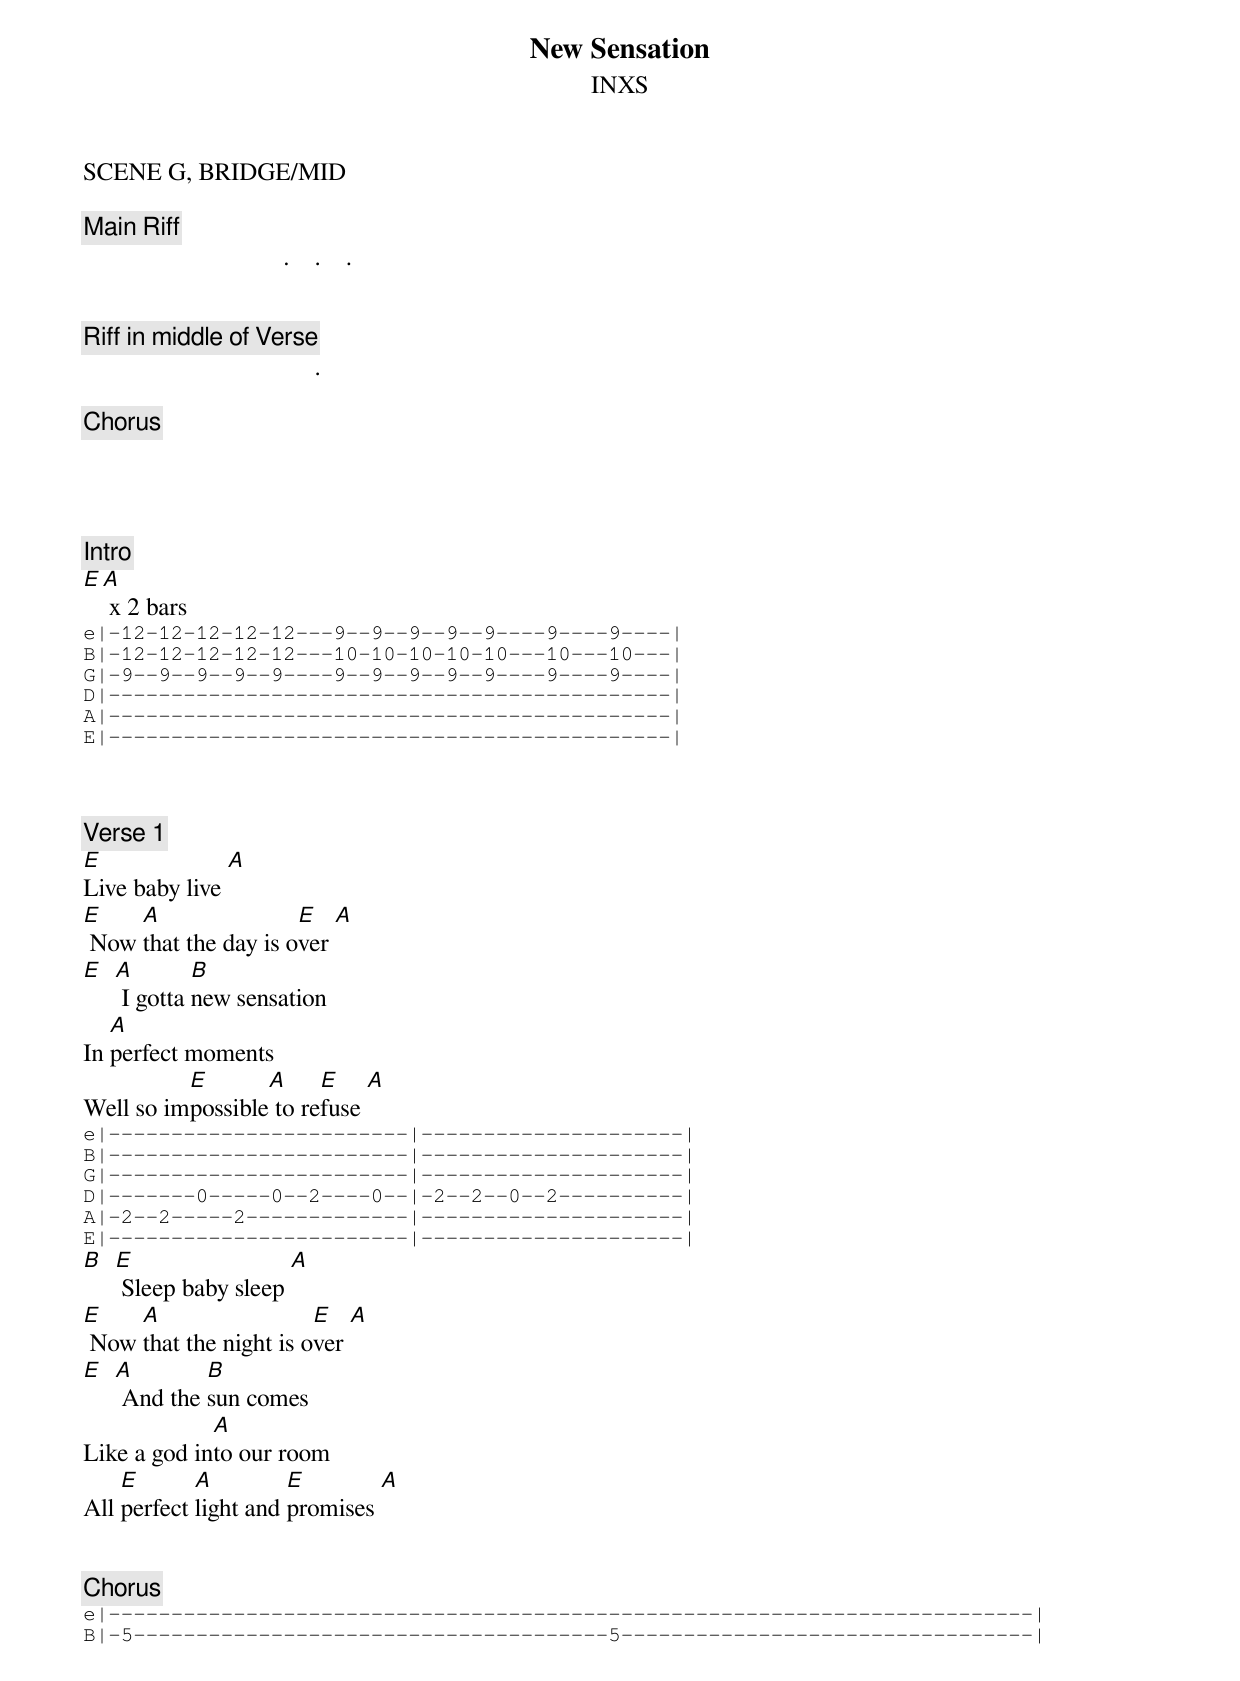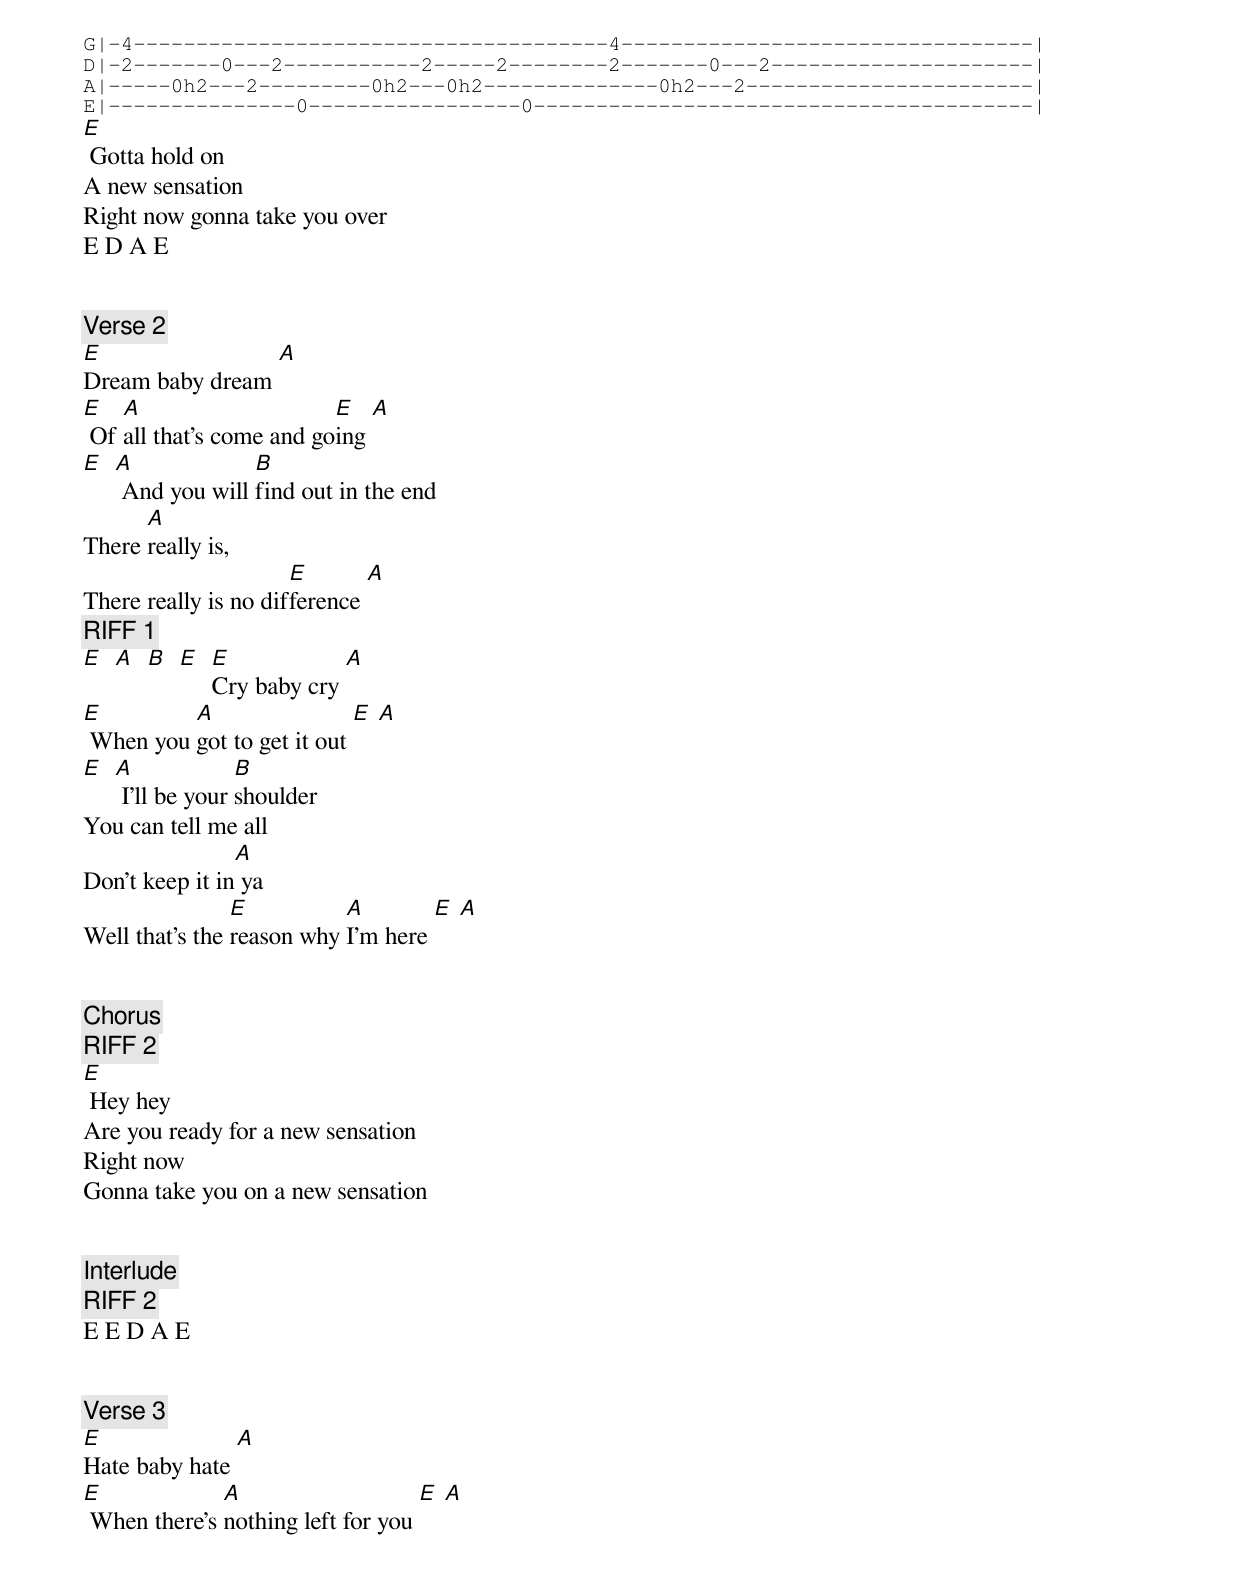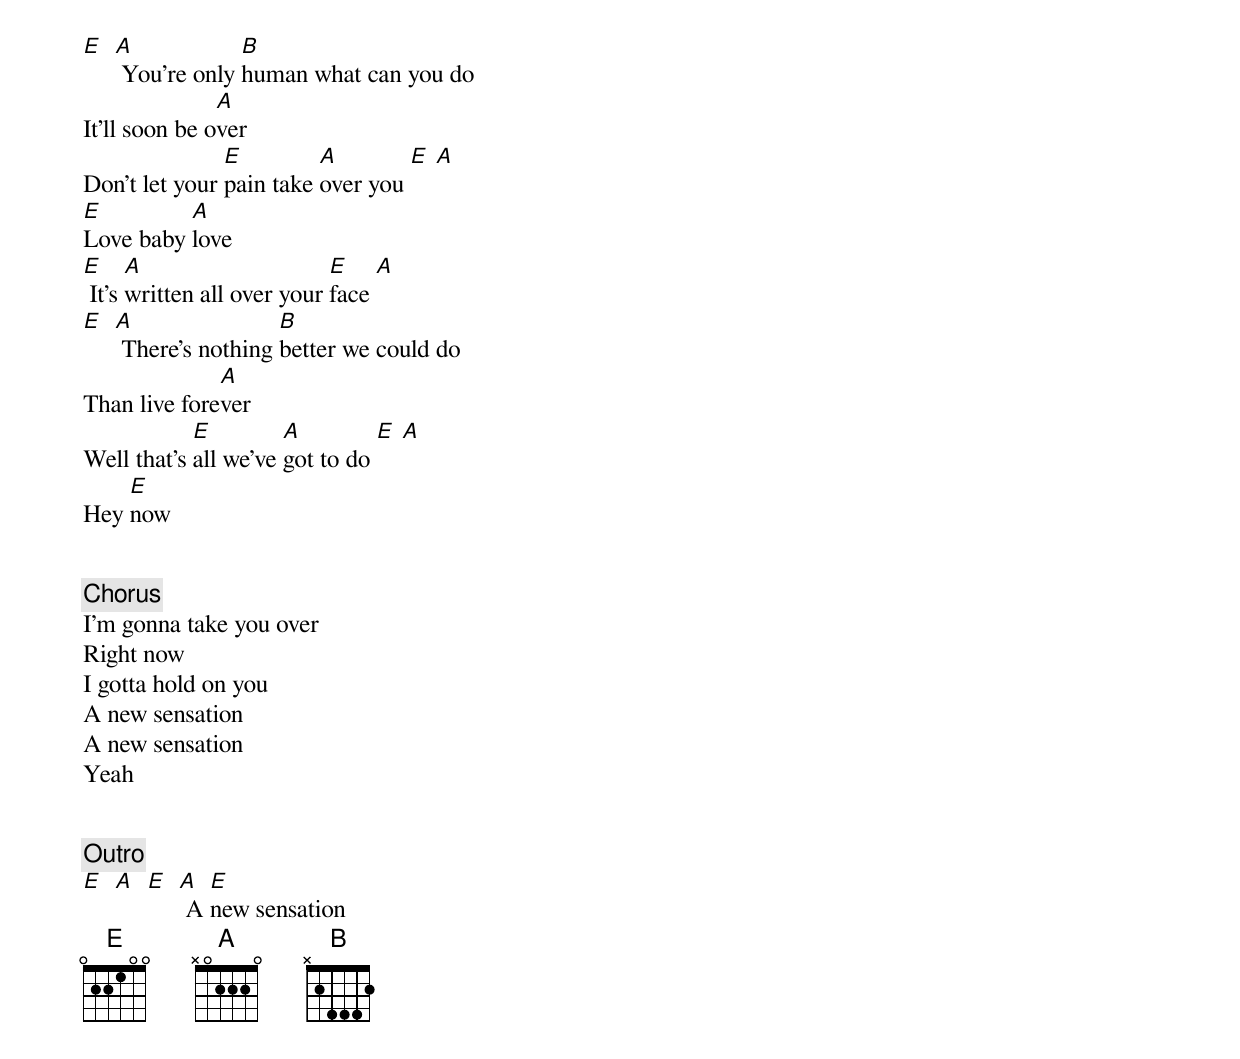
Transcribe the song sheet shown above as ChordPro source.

{title:New Sensation}
{subtitle:INXS}
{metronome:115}
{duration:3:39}
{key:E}
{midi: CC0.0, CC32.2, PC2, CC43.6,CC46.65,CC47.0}
SCENE G, BRIDGE/MID

{c:Main Riff}
                                .    .    .


{c:Riff in middle of Verse}
                                     .

{c:Chorus}




{c:Intro}
[E][A] x 2 bars
{sot}
e|-12-12-12-12-12---9--9--9--9--9----9----9----|
B|-12-12-12-12-12---10-10-10-10-10---10---10---|
G|-9--9--9--9--9----9--9--9--9--9----9----9----|
D|---------------------------------------------|
A|---------------------------------------------|
E|---------------------------------------------|

{eot}


{c:Verse 1}
[E]Live baby live [A]
[E] Now [A]that the day is o[E]ver [A]
[E]  [A] I gotta [B]new sensation
In [A]perfect moments
Well so im[E]possible[A] to re[E]fuse [A]
{sot}
e|------------------------|---------------------|
B|------------------------|---------------------|
G|------------------------|---------------------|
D|-------0-----0--2----0--|-2--2--0--2----------|
A|-2--2-----2-------------|---------------------|
E|------------------------|---------------------|
{eot}
[B]  [E] Sleep baby sleep [A]
[E] Now [A]that the night is o[E]ver [A]
[E]  [A] And the [B]sun comes
Like a god in[A]to our room
All [E]perfect [A]light and [E]promises [A]


{c:Chorus}
{sot}
e|--------------------------------------------------------------------------|
B|-5--------------------------------------5---------------------------------|
G|-4--------------------------------------4---------------------------------|
D|-2-------0---2-----------2-----2--------2-------0---2---------------------|
A|-----0h2---2---------0h2---0h2--------------0h2---2-----------------------|
E|---------------0-----------------0----------------------------------------|
{eot}
[E] Gotta hold on
A new sensation
Right now gonna take you over
E D A E


{c:Verse 2}
[E]Dream baby dream [A]
[E] Of [A]all that's come and go[E]ing [A]
[E]  [A] And you will [B]find out in the end
There [A]really is,
There really is no dif[E]ference [A]
{c:RIFF 1}
[E]  [A]  [B]  [E]  [E]Cry baby cry [A]
[E] When you [A]got to get it out [E] [A]
[E]  [A] I'll be your [B]shoulder
You can tell me all
Don't keep it in[A] ya
Well that's the [E]reason why [A]I'm here [E] [A]


{c:Chorus}
{c:RIFF 2}
[E] Hey hey
Are you ready for a new sensation
Right now
Gonna take you on a new sensation


{c:Interlude}
{c:RIFF 2}
E E D A E


{c:Verse 3}
[E]Hate baby hate [A]
[E] When there's [A]nothing left for you [E] [A]
[E]  [A] You're only [B]human what can you do
It'll soon be o[A]ver
Don't let your [E]pain take [A]over you [E] [A]
[E]Love baby [A]love
[E] It's [A]written all over your [E]face [A]
[E]  [A] There's nothing [B]better we could do
Than live fore[A]ver
Well that's [E]all we've [A]got to do [E] [A]
Hey [E]now


{c:Chorus}
I'm gonna take you over
Right now
I gotta hold on you
A new sensation
A new sensation
Yeah


{c:Outro}
[E]  [A]  [E]  [A] A [E]new sensation
